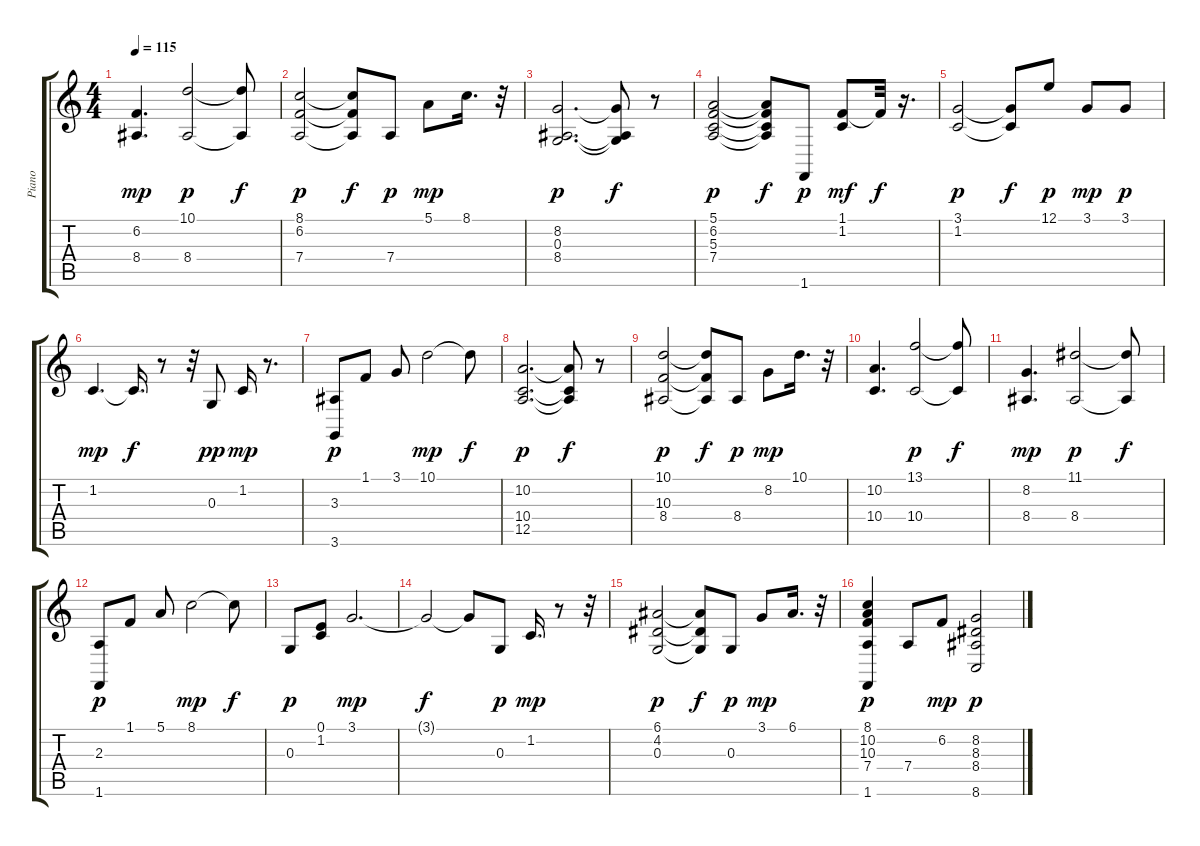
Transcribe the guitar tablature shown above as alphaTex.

\track ("Piano" "Piano") {instrument electricpiano1}
\staff {score tabs}
\tuning (E4 B3 G3 D3 A2 E2) {hide}
\ts (4 4)
\tempo 115
\clef g2
\ks c
(6.2 8.4).4{d dy mp} (10.1 8.4).2{dy p} (10.1{t} 8.4{t}).8{dy f} |
(8.1 6.2 7.4).2{dy p} (8.1{t} 6.2{t} 7.4{t}).8{dy f} 7.4.8{dy p} 5.1.8{dy mp} 8.1.16{d} r.32 |
(8.2 0.3 8.4).2{d dy p} (8.2{t} 0.3{t} 8.4{t}).8{dy f} r.8 |
(5.1 6.2 5.3 7.4).2{dy p} (5.1{t} 6.2{t} 5.3{t} 7.4{t}).8{dy f} 1.6.8{dy p} (1.1 1.2).8{dy mf} 1.1{t}.32{dy f} r.16{d} |
(3.1 1.2).2{dy p} (3.1{t} 1.2{t}).8{dy f} 12.1.8{dy p} 3.1.8{dy mp} 3.1.8{dy p} |
1.2.4{d dy mp} 1.2{t}.16{d dy f} r.8 r.32 0.3.8{dy pp} 1.2.16{dy mp} r.8{d} |
(3.3 3.6).8{dy p} 1.1.8 3.1.8 10.1.2{dy mp} 10.1{t}.8{dy f} |
(10.2 10.4 12.5).2{d dy p} (10.2{t} 10.4{t} 12.5{t}).8{dy f} r.8 |
(10.1 10.3 8.4).2{dy p} (10.1{t} 10.3{t} 8.4{t}).8{dy f} 8.4.8{dy p} 8.2.8{dy mp} 10.1.16{d} r.32 |
(10.2 10.4).4{d} (13.1 10.4).2{dy p} (13.1{t} 10.4{t}).8{dy f} |
(8.2 8.4).4{d dy mp} (11.1 8.4).2{dy p} (11.1{t} 8.4{t}).8{dy f} |
(2.3 1.6).8{dy p} 1.1.8 5.1.8 8.1.2{dy mp} 8.1{t}.8{dy f} |
0.3.8{dy p} (0.1 1.2).8 3.1.2{d dy mp} |
3.1{t}.2{dy f} 3.1{t}.8 0.3.8{dy p} 1.2.16{d dy mp} r.8 r.32 |
(6.1 4.2 0.3).2{dy p} (6.1{t} 4.2{t} 0.3{t}).8{dy f} 0.3.8{dy p} 3.1.8{dy mp} 6.1.16{d} r.32 |
(8.1 10.2 10.3 7.4 1.6).4{dy p} 7.4.8 6.2.8{dy mp} (8.2 8.3 8.4 8.6).2{dy p}
